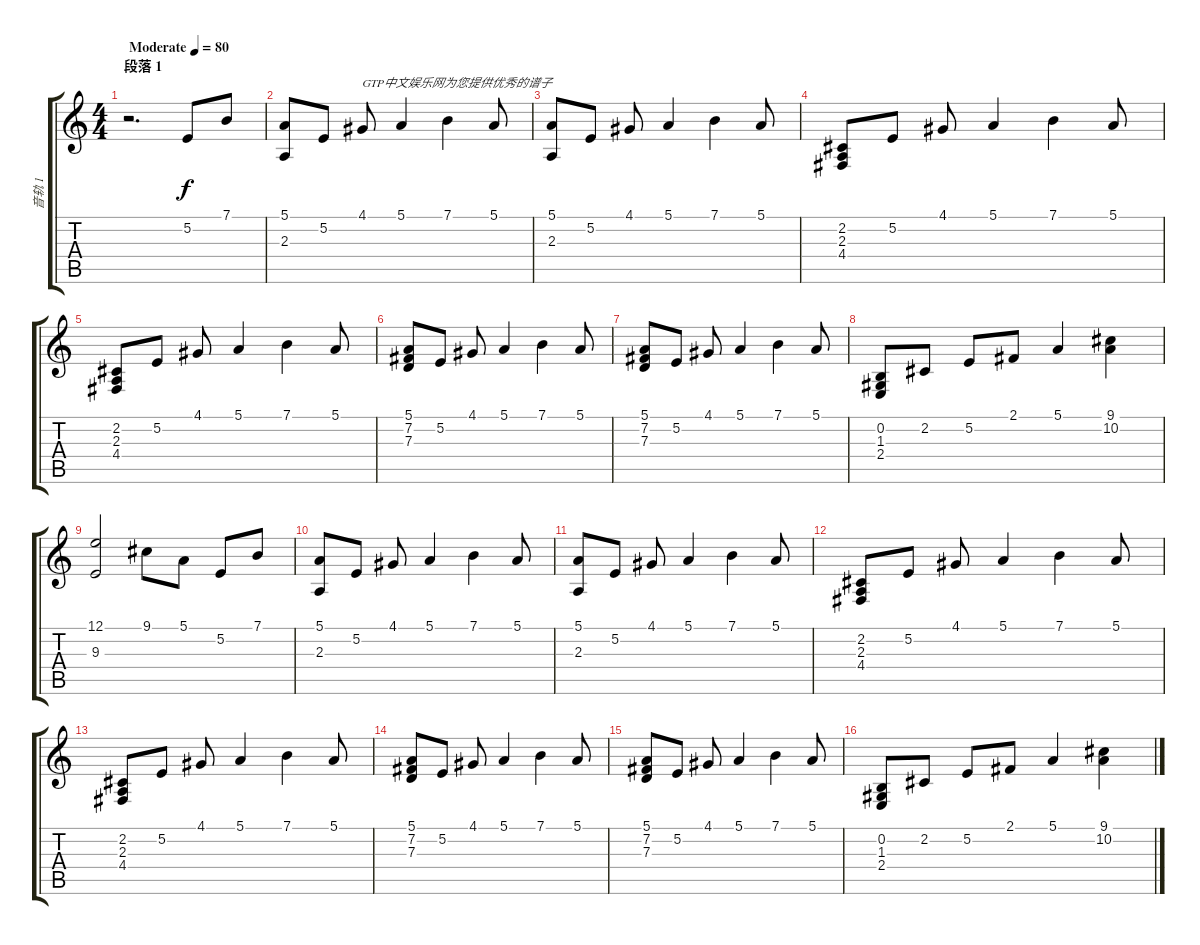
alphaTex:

\track ("音轨 1" "音轨 1") {instrument acousticgrandpiano}
\staff {score tabs}
\tuning (E4 B3 G3 D3 A2 E2) {hide}
\ts (4 4)
\section ("" "段落 1")
\tempo (80 "Moderate")
\clef g2
\ks c
r.2{d dy f instrument acousticgrandpiano} 5.2.8 7.1.8 |
(5.1 2.3).8 5.2.8 4.1.8{txt "GTP中文娱乐网为您提供优秀的谱子"} 5.1.4 7.1.4 5.1.8 |
(5.1 2.3).8 5.2.8 4.1.8 5.1.4 7.1.4 5.1.8 |
(2.2 2.3 4.4).8 5.2.8 4.1.8 5.1.4 7.1.4 5.1.8 |
(2.2 2.3 4.4).8 5.2.8 4.1.8 5.1.4 7.1.4 5.1.8 |
(5.1 7.2 7.3).8 5.2.8 4.1.8 5.1.4 7.1.4 5.1.8 |
(5.1 7.2 7.3).8 5.2.8 4.1.8 5.1.4 7.1.4 5.1.8 |
(0.2 1.3 2.4).8 2.2.8 5.2.8 2.1.8 5.1.4 (9.1 10.2).4 |
(12.1 9.3).2 9.1.8 5.1.8 5.2.8 7.1.8 |
(5.1 2.3).8 5.2.8 4.1.8 5.1.4 7.1.4 5.1.8 |
(5.1 2.3).8 5.2.8 4.1.8 5.1.4 7.1.4 5.1.8 |
(2.2 2.3 4.4).8 5.2.8 4.1.8 5.1.4 7.1.4 5.1.8 |
(2.2 2.3 4.4).8 5.2.8 4.1.8 5.1.4 7.1.4 5.1.8 |
(5.1 7.2 7.3).8 5.2.8 4.1.8 5.1.4 7.1.4 5.1.8 |
(5.1 7.2 7.3).8 5.2.8 4.1.8 5.1.4 7.1.4 5.1.8 |
(0.2 1.3 2.4).8 2.2.8 5.2.8 2.1.8 5.1.4 (9.1 10.2).4
